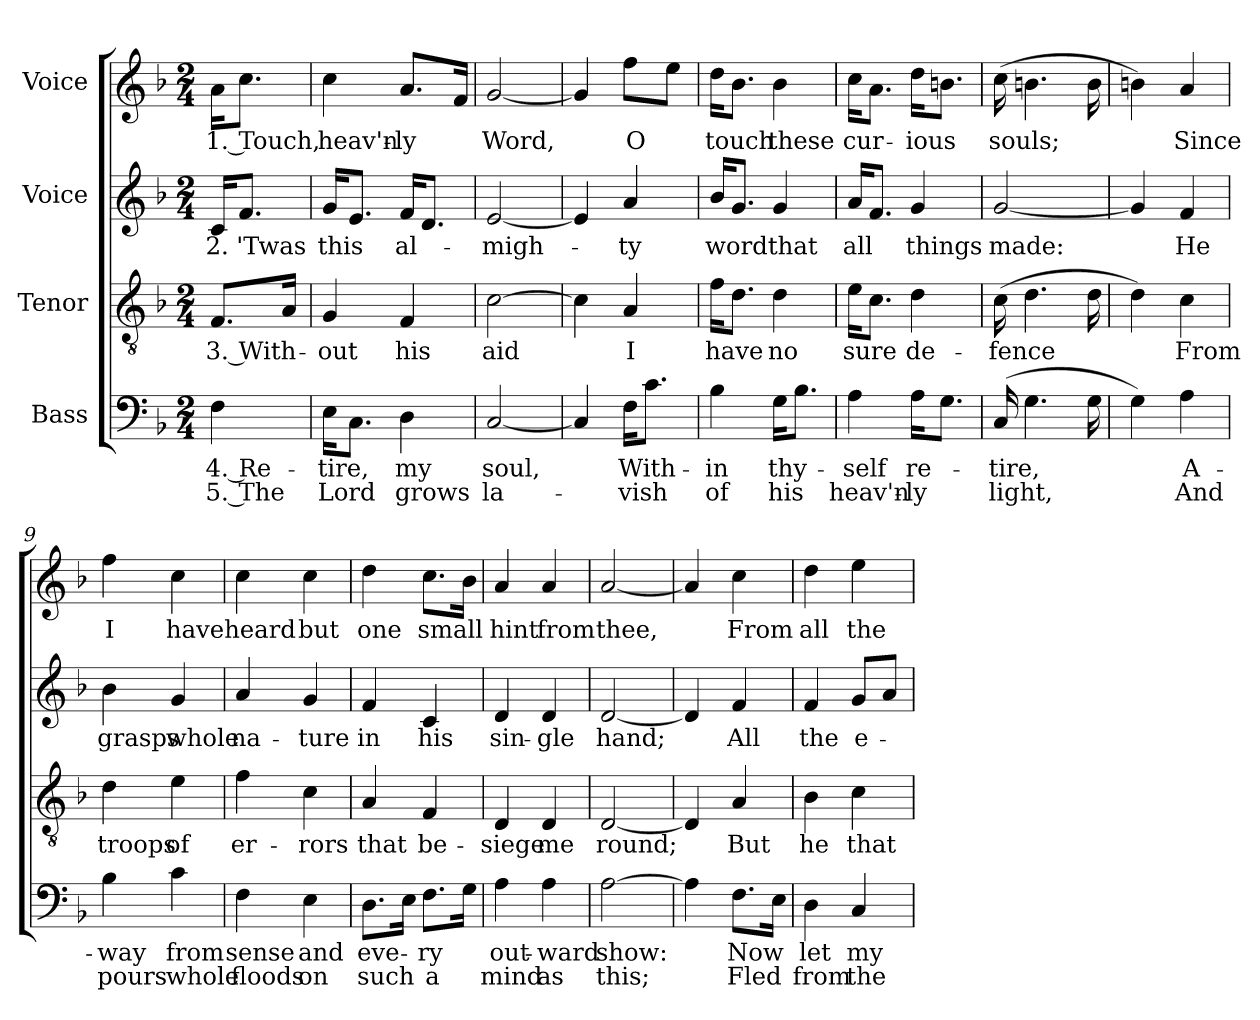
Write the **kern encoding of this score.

**kern	**text	**text	**kern	**text	**kern	**text	**kern	**text
*part4	*part4	*part4	*part3	*part3	*part2	*part2	*part1	*part1
*staff4	*staff4	*staff4	*staff3	*staff3	*staff2	*staff2	*staff1	*staff1
*I"Bass	*	*	*I"Tenor	*	*I"Voice	*	*I"Voice	*
*clefF4	*	*	*clefGv2	*	*clefG2	*	*clefG2	*
*k[b-]	*	*	*k[b-]	*	*k[b-]	*	*k[b-]	*
*M2/4	*	*	*M2/4	*	*M2/4	*	*M2/4	*
*MM80	*	*	*MM80	*	*MM80	*	*MM80	*
=1	=1	=1	=1	=1	=1	=1	=1	=1
4F\	4. Re-	5. The	8.F/L	3. With-	16c/KL	2. 'Twas	16a\KL	1. Touch,
.	.	.	.	.	8.f/J	.	8.cc\J	.
.	.	.	16A/Jk	.	.	.	.	.
=2	=2	=2	=2	=2	=2	=2	=2	=2
16E\KL	-tire,	Lord	4G/	-out	16g/KL	this	4cc\	heav'n-
8.C\J	.	.	.	.	8.e/J	.	.	.
4D\	my	grows	4F/	his	16f/KL	al-	8.a/L	-ly
.	.	.	.	.	8.d/J	.	.	.
.	.	.	.	.	.	.	16f/Jk	.
=3	=3	=3	=3	=3	=3	=3	=3	=3
[2C/	soul,	la-	[2c\	aid	[2e/	-migh-	[2g/	Word,
=4	=4	=4	=4	=4	=4	=4	=4	=4
4C/]	.	.	4c\]	.	4e/]	.	4g/]	.
16F\KL	With-	-vish	4A/	I	4a/	-ty	8ff\L	O
8.c\J	.	.	.	.	.	.	.	.
.	.	.	.	.	.	.	8ee\J	.
=5	=5	=5	=5	=5	=5	=5	=5	=5
4B-\	-in	of	16f\KL	have	16b-/KL	word	16dd\KL	touch
.	.	.	8.d\J	.	8.g/J	.	8.b-\J	.
16G\KL	thy-	his	4d\	no	4g/	that	4b-\	these
8.B-\J	.	.	.	.	.	.	.	.
=6	=6	=6	=6	=6	=6	=6	=6	=6
4A\	-self	heav'n-	16e\KL	sure	16a/KL	all	16cc\KL	cur-
.	.	.	8.c\J	.	8.f/J	.	8.a\J	.
16A\KL	re-	-ly	4d\	de-	4g/	things	16dd\KL	-ious
8.G\J	.	.	.	.	.	.	8.bn\J	.
!!LO:LB:g=z
=7	=7	=7	=7	=7	=7	=7	=7	=7
(16C/	-tire,	light,	(16c\	-fence	[2g/	made:	(16cc\	souls;
4.G\	.	.	4.d\	.	.	.	4.bn\	.
16G\	.	.	16d\	.	.	.	16b\	.
=8	=8	=8	=8	=8	=8	=8	=8	=8
4G\)	.	.	4d\)	.	4g/]	.	4bn\)	.
4A\	A-	And	4c\	From	4f/	He	4a/	Since
=9	=9	=9	=9	=9	=9	=9	=9	=9
4B-\	-way	pours	4d\	troops	4b-\	grasps	4ff\	I
4c\	from	whole	4e\	of	4g/	whole	4cc\	have
=10	=10	=10	=10	=10	=10	=10	=10	=10
4F\	sense	floods	4f\	er-	4a/	na-	4cc\	heard
4E\	and	on	4c\	-rors	4g/	-ture	4cc\	but
=11	=11	=11	=11	=11	=11	=11	=11	=11
8.D\L	eve-	such	4A/	that	4f/	in	4dd\	one
16E\Jk	.	.	.	.	.	.	.	.
8.F\L	-ry	a	4F/	be-	4c/	his	8.cc\L	small
16G\Jk	.	.	.	.	.	.	16b-\Jk	.
=12	=12	=12	=12	=12	=12	=12	=12	=12
4A\	out-	mind	4D/	-siege	4d/	sin-	4a/	hint
4A\	-ward	as	4D/	me	4d/	-gle	4a/	from
=13	=13	=13	=13	=13	=13	=13	=13	=13
[2A\	show:	this;	[2D/	round;	[2d/	hand;	[2a/	thee,
=14	=14	=14	=14	=14	=14	=14	=14	=14
4A\]	.	.	4D/]	.	4d/]	.	4a/]	.
8.F\L	Now	Fled	4A/	But	4f/	All	4cc\	From
16E\Jk	.	.	.	.	.	.	.	.
!!LO:LB:g=z
=15	=15	=15	=15	=15	=15	=15	=15	=15
4D\	let	from	4B-\	he	4f/	the	4dd\	all
4C/	my	the	4c\	that	8g/L	e-	4ee\	the
.	.	.	.	.	8a/J	.	.	.
=	=	=	=	=	=	=	=	=
*-	*-	*-	*-	*-	*-	*-	*-	*-
